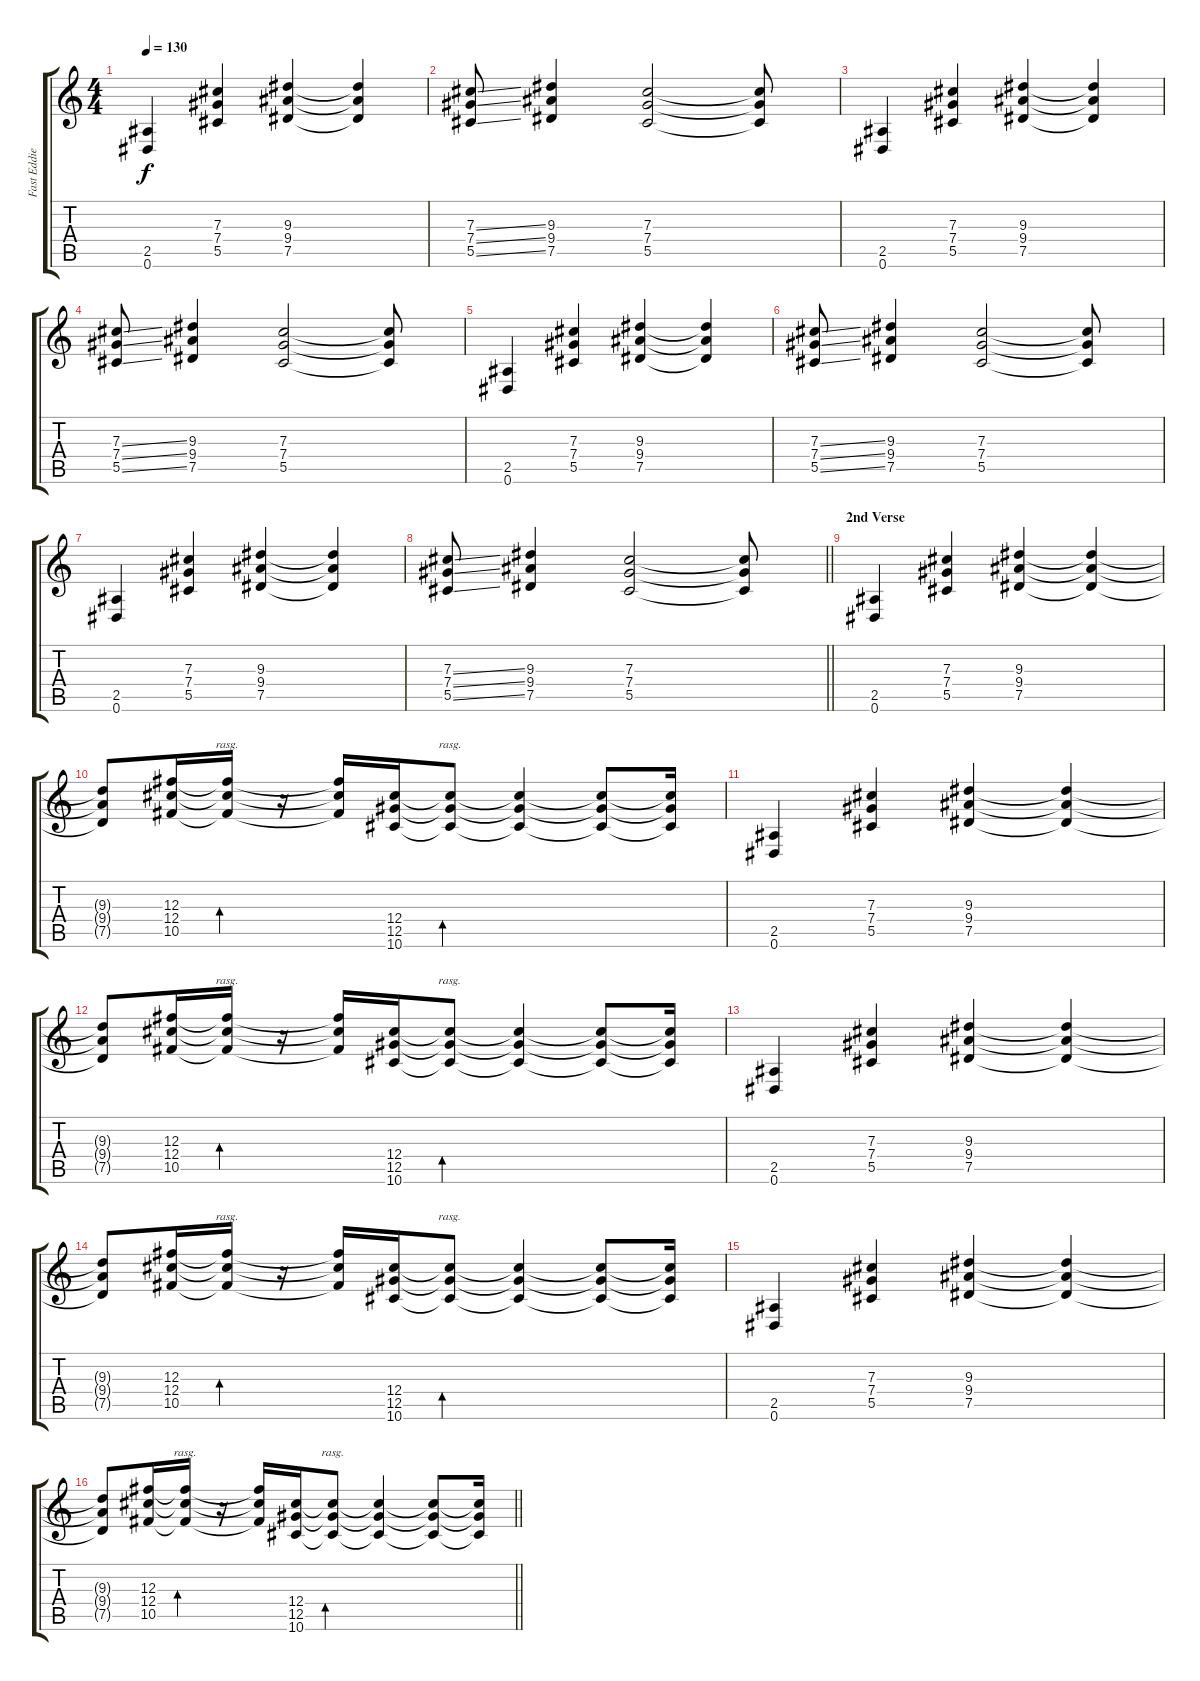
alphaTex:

\track ("Fast Eddie Clarke" "Fast Eddie") {instrument overdrivenguitar}
\staff {score tabs}
\tuning (Eb4 Bb3 Gb3 Db3 Ab2 Eb2) {hide}
\ts (4 4)
\tempo 130
\clef g2
\ks c
(2.5 0.6).4{dy f} (7.3 7.4 5.5).4 (9.3 9.4 7.5).4 (9.3{t} 9.4{t} 7.5{t}).4 |
(7.3{ss} 7.4{ss} 5.5{ss}).8 (9.3 9.4 7.5).4 (7.3 7.4 5.5).2 (7.3{t} 7.4{t} 5.5{t}).8 |
(2.5 0.6).4 (7.3 7.4 5.5).4 (9.3 9.4 7.5).4 (9.3{t} 9.4{t} 7.5{t}).4 |
(7.3{ss} 7.4{ss} 5.5{ss}).8 (9.3 9.4 7.5).4 (7.3 7.4 5.5).2 (7.3{t} 7.4{t} 5.5{t}).8 |
(2.5 0.6).4 (7.3 7.4 5.5).4 (9.3 9.4 7.5).4 (9.3{t} 9.4{t} 7.5{t}).4 |
(7.3{ss} 7.4{ss} 5.5{ss}).8 (9.3 9.4 7.5).4 (7.3 7.4 5.5).2 (7.3{t} 7.4{t} 5.5{t}).8 |
(2.5 0.6).4 (7.3 7.4 5.5).4 (9.3 9.4 7.5).4 (9.3{t} 9.4{t} 7.5{t}).4 |
\barLineRight lightlight
(7.3{ss} 7.4{ss} 5.5{ss}).8 (9.3 9.4 7.5).4 (7.3 7.4 5.5).2 (7.3{t} 7.4{t} 5.5{t}).8 |
\section ("" "2nd Verse")
(2.5 0.6).4 (7.3 7.4 5.5).4 (9.3 9.4 7.5).4 (9.3{t} 9.4{t} 7.5{t}).4 |
(9.3{t} 9.4{t} 7.5{t}).8 (12.3 12.4 10.5).16 (12.3{t} 12.4{t} 10.5{t}).16{bd 120 rasg ii} r.16 (12.3{t} 12.4{t} 10.5{t}).16 (12.4 12.5 10.6).16 (12.4{t} 12.5{t} 10.6{t}).8{bd 120 rasg ii} (12.4{t} 12.5{t} 10.6{t}).4 (12.4{t} 12.5{t} 10.6{t}).8 (12.4{t} 12.5{t} 10.6{t}).16 |
(2.5 0.6).4 (7.3 7.4 5.5).4 (9.3 9.4 7.5).4 (9.3{t} 9.4{t} 7.5{t}).4 |
(9.3{t} 9.4{t} 7.5{t}).8 (12.3 12.4 10.5).16 (12.3{t} 12.4{t} 10.5{t}).16{bd 120 rasg ii} r.16 (12.3{t} 12.4{t} 10.5{t}).16 (12.4 12.5 10.6).16 (12.4{t} 12.5{t} 10.6{t}).8{bd 120 rasg ii} (12.4{t} 12.5{t} 10.6{t}).4 (12.4{t} 12.5{t} 10.6{t}).8 (12.4{t} 12.5{t} 10.6{t}).16 |
(2.5 0.6).4 (7.3 7.4 5.5).4 (9.3 9.4 7.5).4 (9.3{t} 9.4{t} 7.5{t}).4 |
(9.3{t} 9.4{t} 7.5{t}).8 (12.3 12.4 10.5).16 (12.3{t} 12.4{t} 10.5{t}).16{bd 120 rasg ii} r.16 (12.3{t} 12.4{t} 10.5{t}).16 (12.4 12.5 10.6).16 (12.4{t} 12.5{t} 10.6{t}).8{bd 120 rasg ii} (12.4{t} 12.5{t} 10.6{t}).4 (12.4{t} 12.5{t} 10.6{t}).8 (12.4{t} 12.5{t} 10.6{t}).16 |
(2.5 0.6).4 (7.3 7.4 5.5).4 (9.3 9.4 7.5).4 (9.3{t} 9.4{t} 7.5{t}).4 |
\barLineRight lightlight
(9.3{t} 9.4{t} 7.5{t}).8 (12.3 12.4 10.5).16 (12.3{t} 12.4{t} 10.5{t}).16{bd 120 rasg ii} r.16 (12.3{t} 12.4{t} 10.5{t}).16 (12.4 12.5 10.6).16 (12.4{t} 12.5{t} 10.6{t}).8{bd 120 rasg ii} (12.4{t} 12.5{t} 10.6{t}).4 (12.4{t} 12.5{t} 10.6{t}).8 (12.4{t} 12.5{t} 10.6{t}).16
